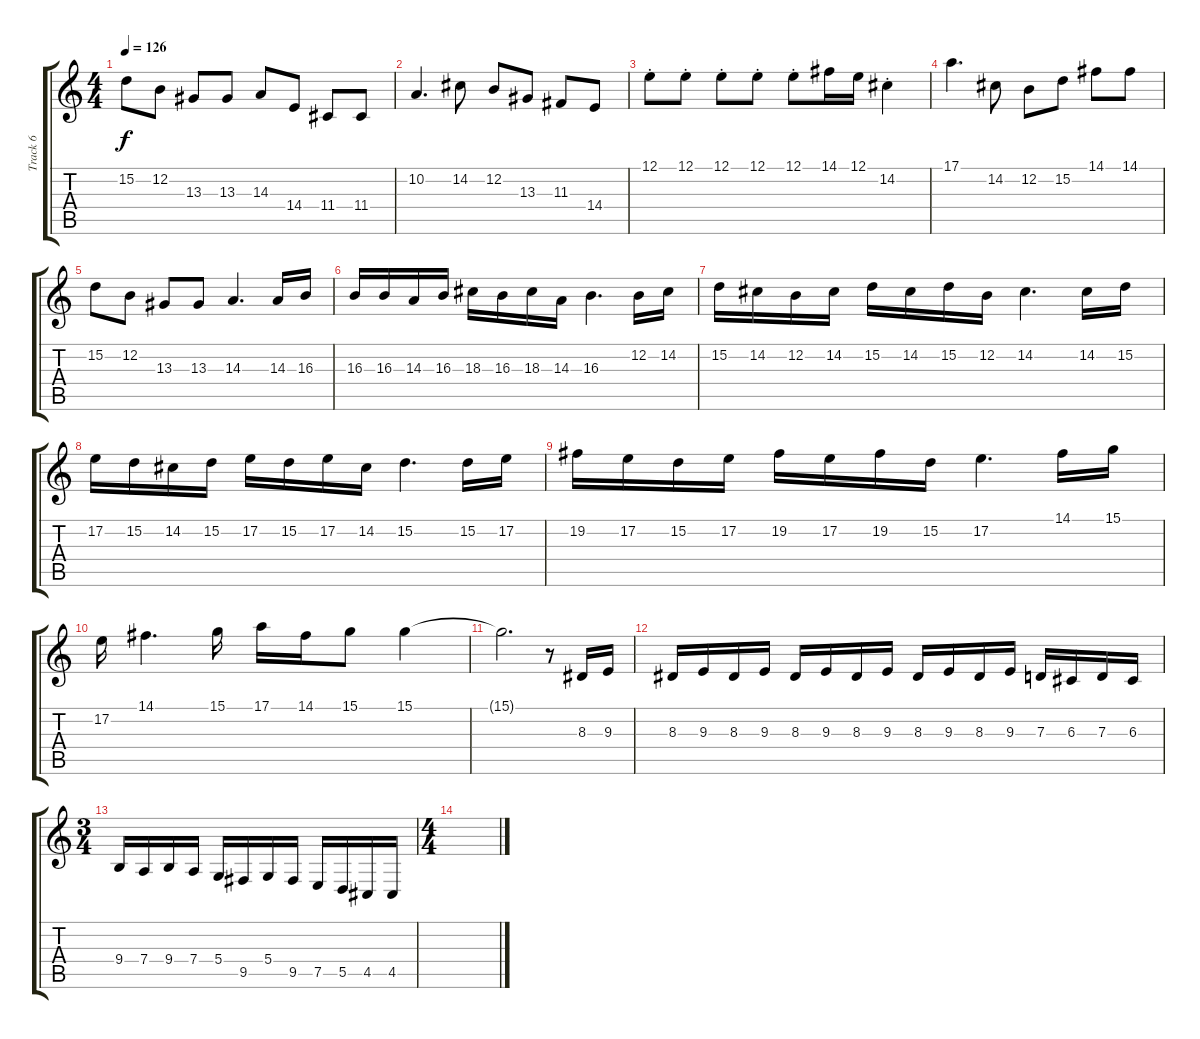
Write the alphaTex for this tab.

\track ("Track 6" "Track 6") {instrument violin}
\staff {score tabs}
\tuning (E4 B3 G3 D3 A2 E2) {hide}
\ts (4 4)
\tempo 126
\clef g2
\ks c
15.2.8{dy f} 12.2.8 13.3.8 13.3.8 14.3.8 14.4.8 11.4.8 11.4.8 |
10.2.4{d} 14.2.8 12.2.8 13.3.8 11.3.8 14.4.8 |
12.1{st}.8 12.1{st}.8 12.1{st}.8 12.1{st}.8 12.1{st}.8 14.1.16 12.1.16 14.2{st}.4 |
17.1.4{d} 14.2.8 12.2.8 15.2.8 14.1.8 14.1.8 |
15.2.8 12.2.8 13.3.8 13.3.8 14.3.4{d} 14.3.16 16.3.16 |
16.3.16 16.3.16 14.3.16 16.3.16 18.3.16 16.3.16 18.3.16 14.3.16 16.3.4{d} 12.2.16 14.2.16 |
15.2.16 14.2.16 12.2.16 14.2.16 15.2.16 14.2.16 15.2.16 12.2.16 14.2.4{d} 14.2.16 15.2.16 |
17.2.16 15.2.16 14.2.16 15.2.16 17.2.16 15.2.16 17.2.16 14.2.16 15.2.4{d} 15.2.16 17.2.16 |
19.2.16 17.2.16 15.2.16 17.2.16 19.2.16 17.2.16 19.2.16 15.2.16 17.2.4{d} 14.1.16 15.1.16 |
17.2.16 14.1.4{d} 15.1.16 17.1.16 14.1.16 15.1.8 15.1.4 |
15.1{t}.2{d} r.8 8.3.16 9.3.16 |
8.3.16 9.3.16 8.3.16 9.3.16 8.3.16 9.3.16 8.3.16 9.3.16 8.3.16 9.3.16 8.3.16 9.3.16 7.3.16 6.3.16 7.3.16 6.3.16 |
\ts (3 4)
9.4.16 7.4.16 9.4.16 7.4.16 5.4.16 9.5.16 5.4.16 9.5.16 7.5.16 5.5.16 4.5.16 4.5.16 |
\ts (4 4)
